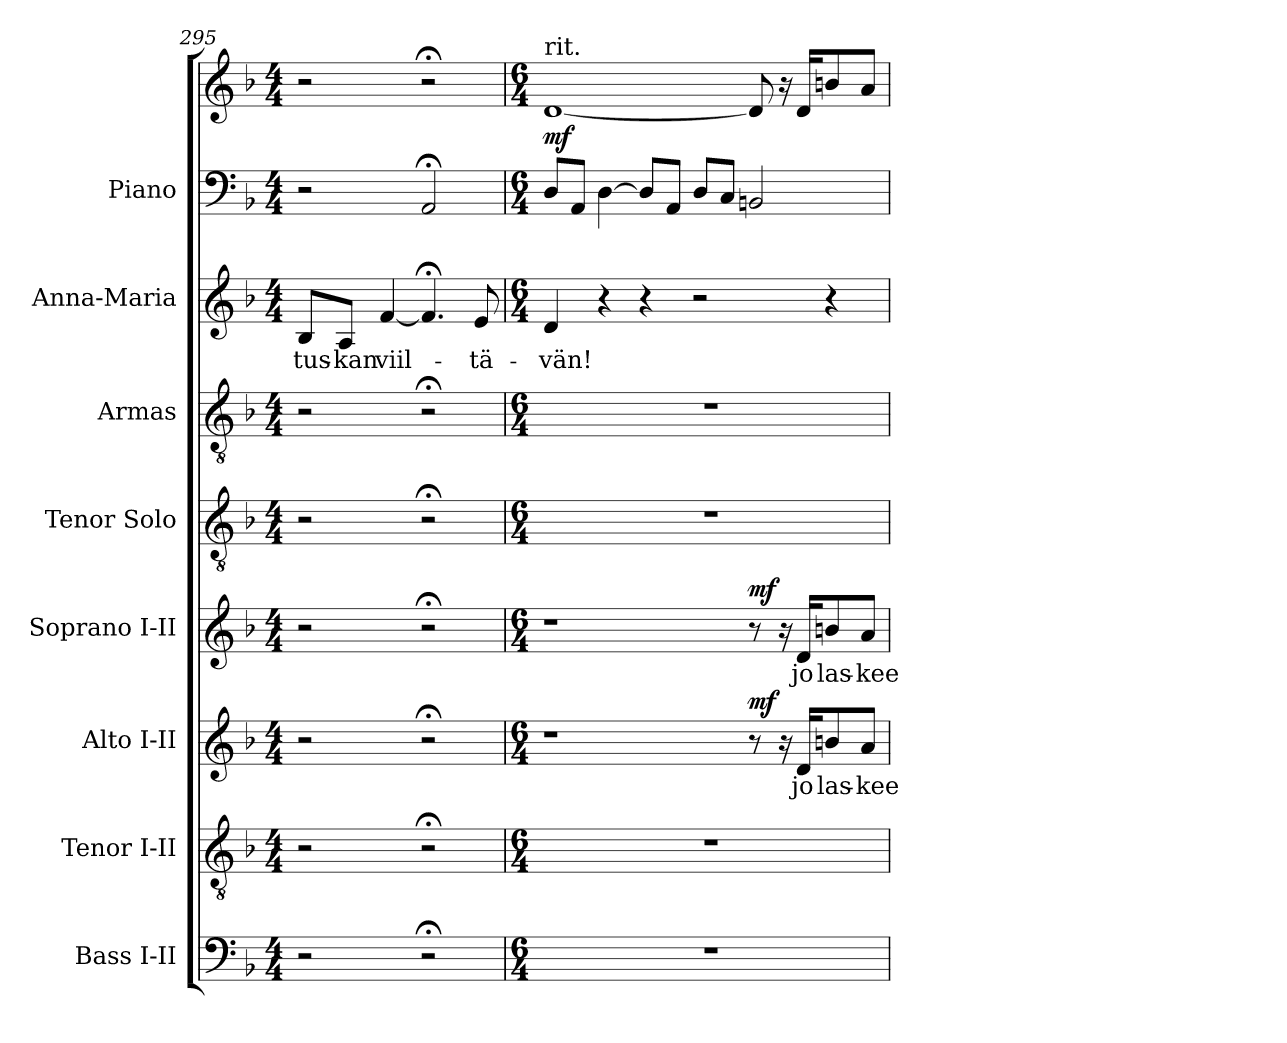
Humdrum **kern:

**kern	**kern	**kern	**text	**dynam	**kern	**text	**dynam	**kern	**kern	**kern	**text	**kern	**kern	**dynam
*part8	*part7	*part6	*part6	*part6	*part5	*part5	*part5	*part4	*part3	*part2	*part2	*part1	*part1	*part1
*staff9	*staff8	*staff7	*staff7	*staff7	*staff6	*staff6	*staff6	*staff5	*staff4	*staff3	*staff3	*staff2	*staff1	*staff1/2
*I"Bass I-II	*I"Tenor I-II	*I"Alto I-II	*	*	*I"Soprano I-II	*	*	*I"Tenor Solo	*I"Armas	*I"Anna-Maria	*	*I"Piano	*	*
*I'B.	*I'T.	*I'A.	*	*	*I'S.	*	*	*I'T. Solo	*I'Armas	*I'A-M	*	*I'Pno.	*	*
*clefF4	*clefGv2	*clefG2	*	*	*clefG2	*	*	*clefGv2	*clefGv2	*clefG2	*	*clefF4	*clefG2	*
*	*ITrd7c12	*	*	*	*	*	*	*ITrd7c12	*ITrd7c12	*	*	*	*	*
*k[b-]	*k[b-]	*k[b-]	*	*	*k[b-]	*	*	*k[b-]	*k[b-]	*k[b-]	*	*k[b-]	*k[b-]	*
*F:	*F:	*F:	*	*	*F:	*	*	*F:	*F:	*F:	*	*F:	*F:	*
*M4/4	*M4/4	*M4/4	*	*	*M4/4	*	*	*M4/4	*M4/4	*M4/4	*	*M4/4	*M4/4	*
=295	=295	=295	=295	=295	=295	=295	=295	=295	=295	=295	=295	=295	=295	=295
!	!	!	!	!	!	!	!	!	!	!	!LO:LY:b:color=#000000	!	!	!
2r	2r	2r	.	.	2r	.	.	2r	2r	8B-i/L	tus-	2r	2r	.
!	!	!	!	!	!	!	!	!	!	!	!LO:LY:b:color=#000000	!	!	!
.	.	.	.	.	.	.	.	.	.	8Ai/J	-kan	.	.	.
!	!	!	!	!	!	!	!	!	!	!	!LO:LY:b:color=#000000	!	!	!
.	.	.	.	.	.	.	.	.	.	[<4fi/	viil-	.	.	.
2r;	2r;	2r;	.	.	2r;	.	.	2r;	2r;	4.f;i/]	.	2AA;i/	2r;	.
!	!	!	!	!	!	!	!	!	!	!	!LO:LY:b:color=#000000	!	!	!
.	.	.	.	.	.	.	.	.	.	8ei/	-tä-	.	.	.
=296	=296	=296	=296	=296	=296	=296	=296	=296	=296	=296	=296	=296	=296	=296
*M6/4	*M6/4	*M6/4	*	*	*M6/4	*	*	*M6/4	*M6/4	*M6/4	*	*M6/4	*M6/4	*
!LO:N:vis=1	!LO:N:vis=1	!	!	!	!	!	!	!LO:N:vis=1	!LO:N:vis=1	!	!	!	!	!
*	*	*	*	*	*	*	*	*	*	*	*	*	*MM92	*
!	!	!	!	!	!	!	!	!	!	!	!	!	!LO:TX:t=rit.	!
!	!	!	!	!	!	!	!	!	!	!	!LO:LY:b:color=#000000	!	!	!
1.r	1.r	1r	.	.	1r	.	.	1.r	1.r	4di/	-vän!	8Di/L	[<1di	mf
.	.	.	.	.	.	.	.	.	.	.	.	8AAi/J	.	.
.	.	.	.	.	.	.	.	.	.	4r	.	[>4Di\	.	.
.	.	.	.	.	.	.	.	.	.	4r	.	8Di/L]	.	.
.	.	.	.	.	.	.	.	.	.	.	.	8AAi/J	.	.
.	.	.	.	.	.	.	.	.	.	2r	.	8Di/L	.	.
.	.	.	.	.	.	.	.	.	.	.	.	8Ci/J	.	.
.	.	8r	.	mf	8r	.	mf	.	.	.	.	2BBni/	8di/]	.
.	.	16r	.	.	16r	.	.	.	.	.	.	.	16r	.
!	!	!	!LO:LY:b:color=#000000	!	!	!	!	!	!	!	!	!	!	!
!	!	!	!	!	!	!LO:LY:b:color=#000000	!	!	!	!	!	!	!	!
.	.	16di/KL	jo	.	16di/KL	jo	.	.	.	.	.	.	16di/KL	.
!	!	!	!LO:LY:b:color=#000000	!	!	!	!	!	!	!	!	!	!	!
!	!	!	!	!	!	!LO:LY:b:color=#000000	!	!	!	!	!	!	!	!
.	.	8bni/	las-	.	8bni/	las-	.	.	.	4r	.	.	8bni/	.
!	!	!	!LO:LY:b:color=#000000	!	!	!	!	!	!	!	!	!	!	!
!	!	!	!	!	!	!LO:LY:b:color=#000000	!	!	!	!	!	!	!	!
.	.	8ai/J	-kee	.	8ai/J	-kee	.	.	.	.	.	.	8ai/J	.
=	=	=	=	=	=	=	=	=	=	=	=	=	=	=
*-	*-	*-	*-	*-	*-	*-	*-	*-	*-	*-	*-	*-	*-	*-
